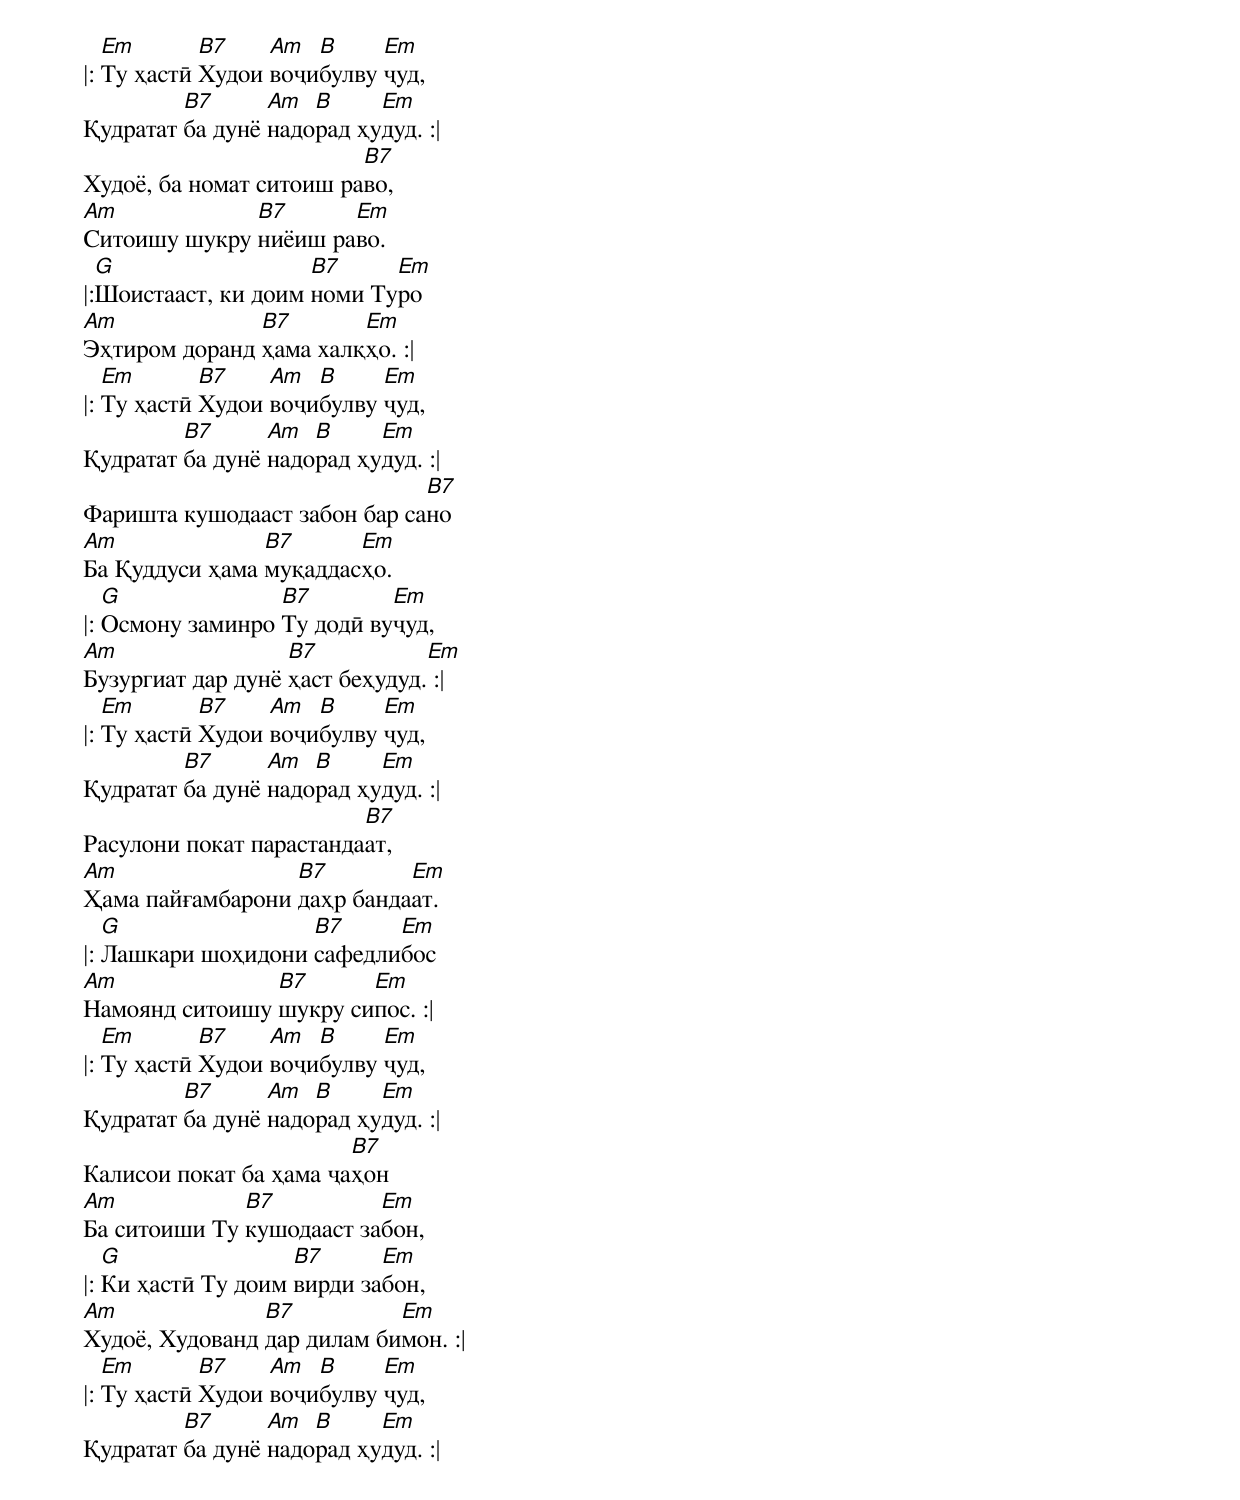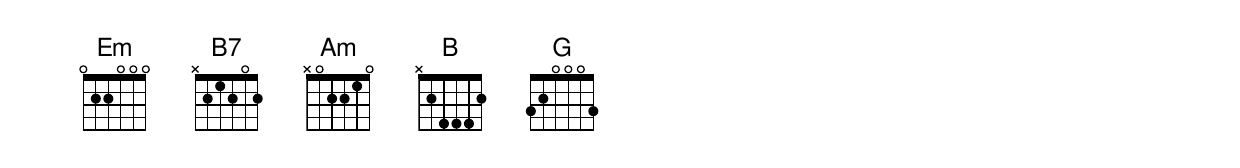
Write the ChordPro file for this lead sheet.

|: [Em]Tу ҳастӣ [B7]Худои [Am]воҷи[B]булву [Em]ҷуд,
Қудратат [B7]ба дунё [Am]надо[B]рад ҳу[Em]дуд. :|
Худоё, ба номат ситоиш ра[B7]во,
[Am]Ситоишу шукру [B7]ниёиш ра[Em]во.
|:[G]Шоистааст, ки доим [B7]номи Ту[Em]ро
[Am]Эҳтиром доранд [B7]ҳама халқ[Em]ҳо. :|
|: [Em]Tу ҳастӣ [B7]Худои [Am]воҷи[B]булву [Em]ҷуд,
Қудратат [B7]ба дунё [Am]надо[B]рад ҳу[Em]дуд. :|
Фаришта кушодааст забон бар са[B7]но
[Am]Ба Қуддуси ҳама [B7]муқаддас[Em]ҳо.
|: [G]Осмону заминро [B7]Ту додӣ ву[Em]ҷуд,
[Am]Бузургиат дар дунё [B7]ҳаст беҳудуд.[Em] :|
|: [Em]Tу ҳастӣ [B7]Худои [Am]воҷи[B]булву [Em]ҷуд,
Қудратат [B7]ба дунё [Am]надо[B]рад ҳу[Em]дуд. :|
Расулони покат парастанда[B7]aт,
[Am]Ҳамa пайғамбарони [B7]даҳр банда[Em]ат.
|: [G]Лашкари шоҳидони [B7]сафедли[Em]бос
[Am]Намоянд ситоишу [B7]шукру си[Em]пос. :|
|: [Em]Tу ҳастӣ [B7]Худои [Am]воҷи[B]булву [Em]ҷуд,
Қудратат [B7]ба дунё [Am]надо[B]рад ҳу[Em]дуд. :|
Калисои покат ба ҳама ҷа[B7]ҳон
[Am]Ба ситоиши Ту [B7]кушодааст за[Em]бон,
|: [G]Ки ҳастӣ Ту доим [B7]вирди за[Em]бон,
[Am]Худоё, Худованд [B7]дар дилам би[Em]мон. :|
|: [Em]Tу ҳастӣ [B7]Худои [Am]воҷи[B]булву [Em]ҷуд,
Қудратат [B7]ба дунё [Am]надо[B]рад ҳу[Em]дуд. :|
